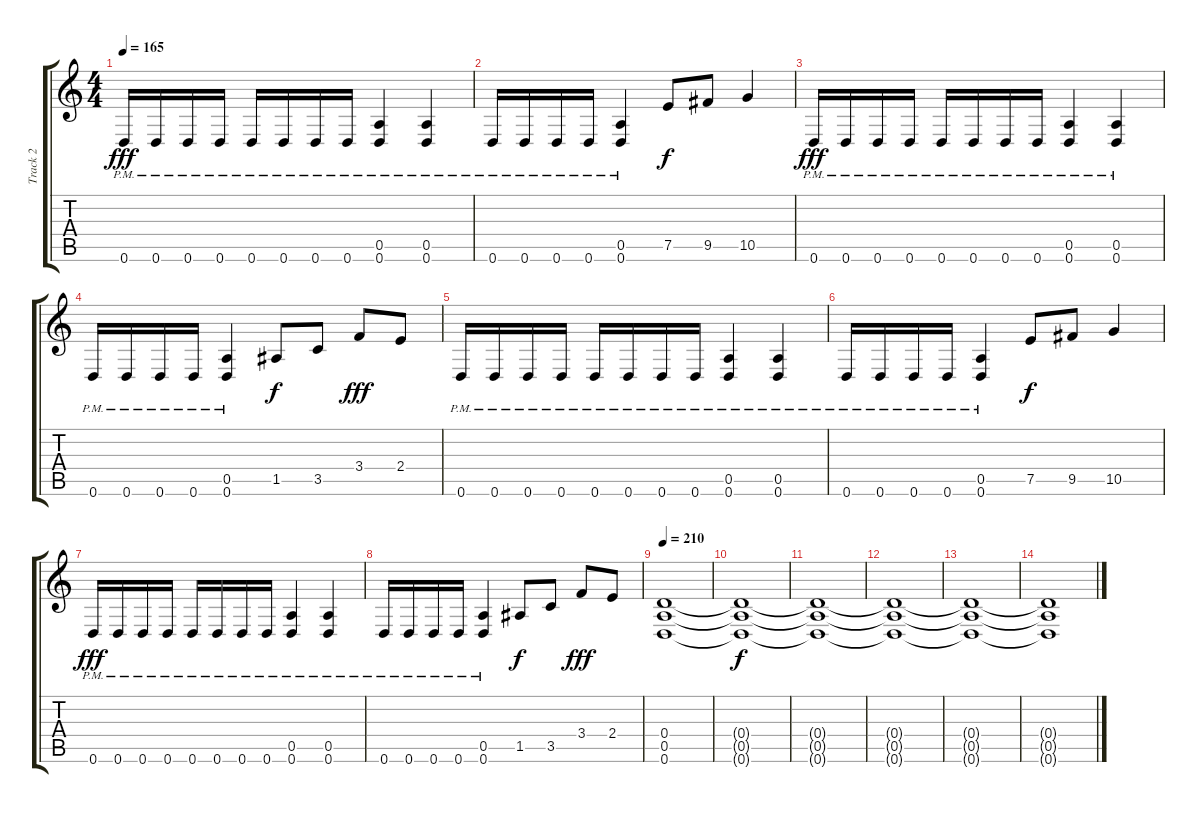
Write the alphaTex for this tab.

\track ("Track 2" "Track 2") {instrument distortionguitar}
\staff {score tabs}
\tuning (E4 B3 G3 D3 A2 D2) {hide}
\ts (4 4)
\tempo 165
\clef g2
\ks c
0.6{pm}.16{dy fff} 0.6{pm}.16 0.6{pm}.16 0.6{pm}.16 0.6{pm}.16 0.6{pm}.16 0.6{pm}.16 0.6{pm}.16 (0.5{pm} 0.6{pm}).4 (0.5{pm} 0.6{pm}).4 |
0.6{pm}.16 0.6{pm}.16 0.6{pm}.16 0.6{pm}.16 (0.5{pm} 0.6{pm}).4 7.5.8{dy f} 9.5.8 10.5.4 |
0.6{pm}.16{dy fff} 0.6{pm}.16 0.6{pm}.16 0.6{pm}.16 0.6{pm}.16 0.6{pm}.16 0.6{pm}.16 0.6{pm}.16 (0.5{pm} 0.6{pm}).4 (0.5{pm} 0.6{pm}).4 |
0.6{pm}.16 0.6{pm}.16 0.6{pm}.16 0.6{pm}.16 (0.5{pm} 0.6{pm}).4 1.5.8{dy f} 3.5.8 3.4.8{dy fff} 2.4.8 |
0.6{pm}.16 0.6{pm}.16 0.6{pm}.16 0.6{pm}.16 0.6{pm}.16 0.6{pm}.16 0.6{pm}.16 0.6{pm}.16 (0.5{pm} 0.6{pm}).4 (0.5{pm} 0.6{pm}).4 |
0.6{pm}.16 0.6{pm}.16 0.6{pm}.16 0.6{pm}.16 (0.5{pm} 0.6{pm}).4 7.5.8{dy f} 9.5.8 10.5.4 |
0.6{pm}.16{dy fff} 0.6{pm}.16 0.6{pm}.16 0.6{pm}.16 0.6{pm}.16 0.6{pm}.16 0.6{pm}.16 0.6{pm}.16 (0.5{pm} 0.6{pm}).4 (0.5{pm} 0.6{pm}).4 |
0.6{pm}.16 0.6{pm}.16 0.6{pm}.16 0.6{pm}.16 (0.5{pm} 0.6{pm}).4 1.5.8{dy f} 3.5.8 3.4.8{dy fff} 2.4.8 |
\tempo 210
(0.4 0.5 0.6).1 |
(0.4{t} 0.5{t} 0.6{t}).1{dy f} |
(0.4{t} 0.5{t} 0.6{t}).1 |
(0.4{t} 0.5{t} 0.6{t}).1 |
(0.4{t} 0.5{t} 0.6{t}).1 |
(0.4{t} 0.5{t} 0.6{t}).1
